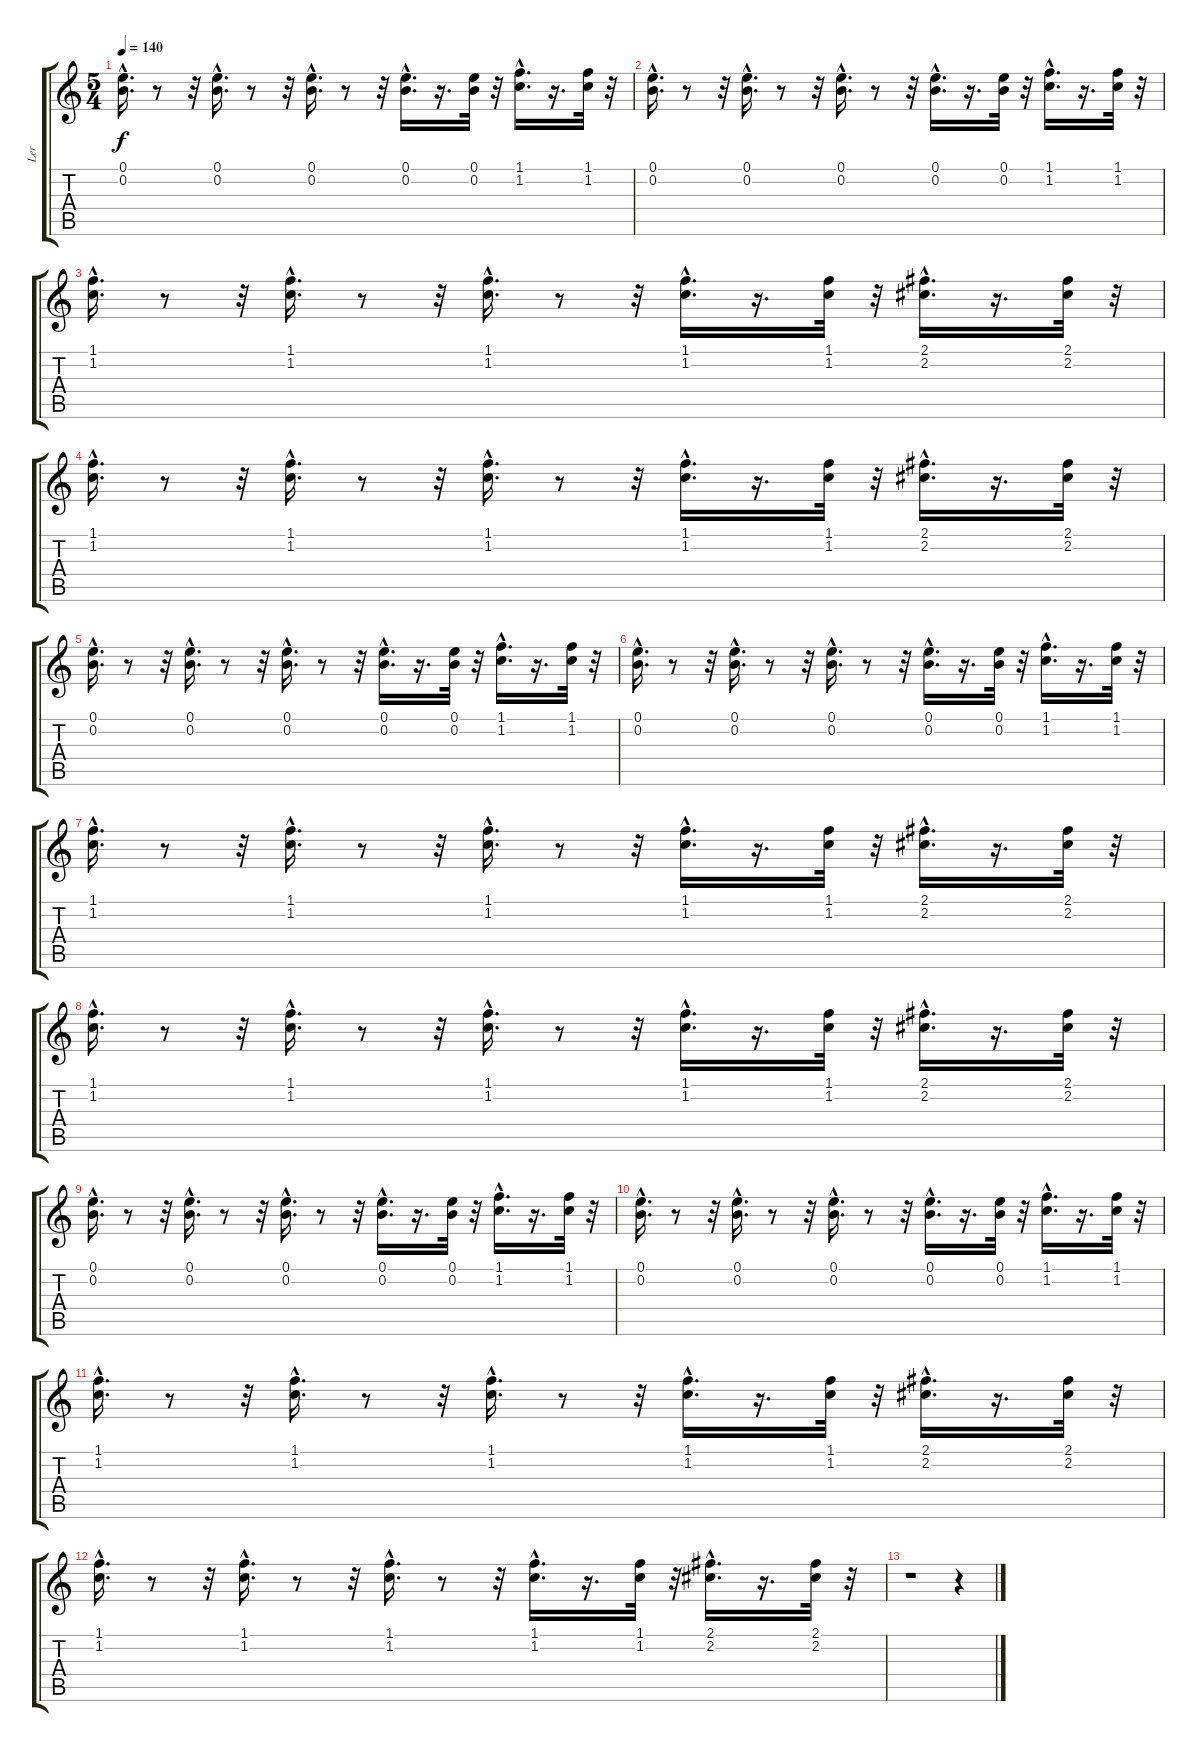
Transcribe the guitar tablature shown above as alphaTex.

\track ("Ler" "Ler") {instrument distortionguitar}
\staff {score tabs}
\tuning (E4 B3 G3 D3 A2 E2) {hide}
\ts (5 4)
\tempo 140
\clef g2
\ks c
(0.1{hac} 0.2{hac}).16{d dy f instrument distortionguitar} r.8 r.32 (0.1{hac} 0.2{hac}).16{d} r.8 r.32 (0.1{hac} 0.2{hac}).16{d} r.8 r.32 (0.1{hac} 0.2{hac}).16{d} r.16{d} (0.1 0.2).32 r.32 (1.1{hac} 1.2{hac}).16{d} r.16{d} (1.1 1.2).32 r.32 |
(0.1{hac} 0.2{hac}).16{d} r.8 r.32 (0.1{hac} 0.2{hac}).16{d} r.8 r.32 (0.1{hac} 0.2{hac}).16{d} r.8 r.32 (0.1{hac} 0.2{hac}).16{d} r.16{d} (0.1 0.2).32 r.32 (1.1{hac} 1.2{hac}).16{d} r.16{d} (1.1 1.2).32 r.32 |
(1.1{hac} 1.2{hac}).16{d} r.8 r.32 (1.1{hac} 1.2{hac}).16{d} r.8 r.32 (1.1{hac} 1.2{hac}).16{d} r.8 r.32 (1.1{hac} 1.2{hac}).16{d} r.16{d} (1.1 1.2).32 r.32 (2.1{hac} 2.2{hac}).16{d} r.16{d} (2.1 2.2).32 r.32 |
(1.1{hac} 1.2{hac}).16{d} r.8 r.32 (1.1{hac} 1.2{hac}).16{d} r.8 r.32 (1.1{hac} 1.2{hac}).16{d} r.8 r.32 (1.1{hac} 1.2{hac}).16{d} r.16{d} (1.1 1.2).32 r.32 (2.1{hac} 2.2{hac}).16{d} r.16{d} (2.1 2.2).32 r.32 |
(0.1{hac} 0.2{hac}).16{d} r.8 r.32 (0.1{hac} 0.2{hac}).16{d} r.8 r.32 (0.1{hac} 0.2{hac}).16{d} r.8 r.32 (0.1{hac} 0.2{hac}).16{d} r.16{d} (0.1 0.2).32 r.32 (1.1{hac} 1.2{hac}).16{d} r.16{d} (1.1 1.2).32 r.32 |
(0.1{hac} 0.2{hac}).16{d} r.8 r.32 (0.1{hac} 0.2{hac}).16{d} r.8 r.32 (0.1{hac} 0.2{hac}).16{d} r.8 r.32 (0.1{hac} 0.2{hac}).16{d} r.16{d} (0.1 0.2).32 r.32 (1.1{hac} 1.2{hac}).16{d} r.16{d} (1.1 1.2).32 r.32 |
(1.1{hac} 1.2{hac}).16{d} r.8 r.32 (1.1{hac} 1.2{hac}).16{d} r.8 r.32 (1.1{hac} 1.2{hac}).16{d} r.8 r.32 (1.1{hac} 1.2{hac}).16{d} r.16{d} (1.1 1.2).32 r.32 (2.1{hac} 2.2{hac}).16{d} r.16{d} (2.1 2.2).32 r.32 |
(1.1{hac} 1.2{hac}).16{d} r.8 r.32 (1.1{hac} 1.2{hac}).16{d} r.8 r.32 (1.1{hac} 1.2{hac}).16{d} r.8 r.32 (1.1{hac} 1.2{hac}).16{d} r.16{d} (1.1 1.2).32 r.32 (2.1{hac} 2.2{hac}).16{d} r.16{d} (2.1 2.2).32 r.32 |
(0.1{hac} 0.2{hac}).16{d} r.8 r.32 (0.1{hac} 0.2{hac}).16{d} r.8 r.32 (0.1{hac} 0.2{hac}).16{d} r.8 r.32 (0.1{hac} 0.2{hac}).16{d} r.16{d} (0.1 0.2).32 r.32 (1.1{hac} 1.2{hac}).16{d} r.16{d} (1.1 1.2).32 r.32 |
(0.1{hac} 0.2{hac}).16{d} r.8 r.32 (0.1{hac} 0.2{hac}).16{d} r.8 r.32 (0.1{hac} 0.2{hac}).16{d} r.8 r.32 (0.1{hac} 0.2{hac}).16{d} r.16{d} (0.1 0.2).32 r.32 (1.1{hac} 1.2{hac}).16{d} r.16{d} (1.1 1.2).32 r.32 |
(1.1{hac} 1.2{hac}).16{d} r.8 r.32 (1.1{hac} 1.2{hac}).16{d} r.8 r.32 (1.1{hac} 1.2{hac}).16{d} r.8 r.32 (1.1{hac} 1.2{hac}).16{d} r.16{d} (1.1 1.2).32 r.32 (2.1{hac} 2.2{hac}).16{d} r.16{d} (2.1 2.2).32 r.32 |
(1.1{hac} 1.2{hac}).16{d} r.8 r.32 (1.1{hac} 1.2{hac}).16{d} r.8 r.32 (1.1{hac} 1.2{hac}).16{d} r.8 r.32 (1.1{hac} 1.2{hac}).16{d} r.16{d} (1.1 1.2).32 r.32 (2.1{hac} 2.2{hac}).16{d} r.16{d} (2.1 2.2).32 r.32 |
r.1 r.4
